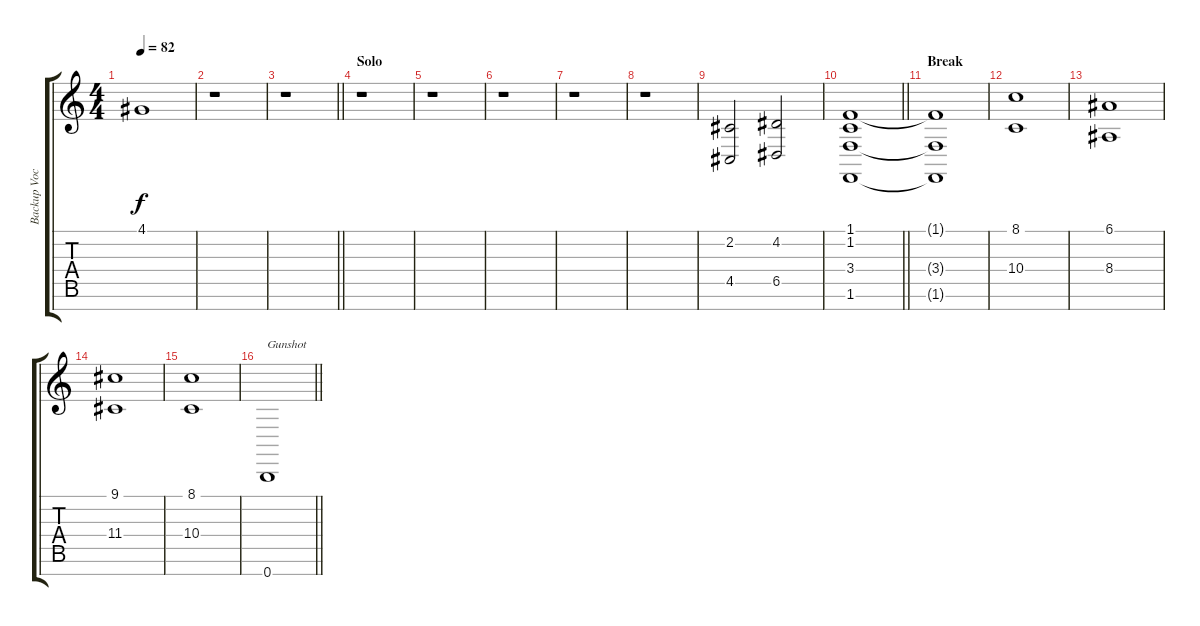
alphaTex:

\track ("Backup Vocal" "Backup Voc") {instrument pad4choir}
\staff {score tabs}
\tuning (E4 B3 G3 D3 A2 E2 B1) {hide}
\ts (4 4)
\tempo 82
\clef g2
\ks c
4.1.1{dy f} |
r.1 |
\barLineRight lightlight
r.1 |
\section ("" "Solo")
r.1 |
r.1 |
r.1 |
r.1 |
r.1 |
(2.2 4.5).2 (4.2 6.5).2 |
\barLineRight lightlight
(1.1 1.2 3.4 1.6).1 |
\section ("" "Break")
(1.1{t} 3.4{t} 1.6{t}).1 |
(8.1 10.4).1{volume 8} |
(6.1 8.4).1 |
(9.1 11.4).1 |
(8.1 10.4).1 |
\barLineRight lightlight
0.7.1{txt "Gunshot" volume 13 instrument gunshot}
